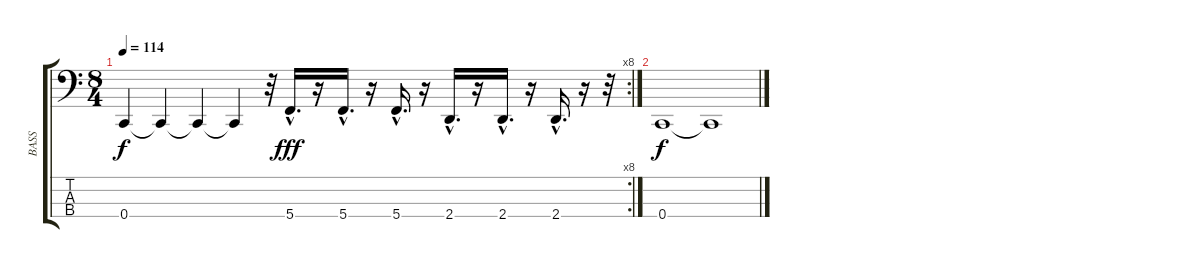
\track ("BASS" "BASS") {instrument electricbassfinger}
\staff {score tabs}
\tuning (F2 C2 G1 C1) {hide}
\rc 8
\ts (8 4)
\tempo 114
\clef f4
\ks c
0.4{t}.4{dy f} 0.4{t}.4 0.4{t}.4 0.4{t}.4 r.32 5.4{hac}.16{d dy fff} r.16 5.4{hac}.16{d} r.16 5.4{hac}.16{d} r.16 2.4{hac}.16{d} r.16 2.4{hac}.16{d} r.16 2.4{hac}.16{d} r.16 r.32 |
0.4.1{dy f} 0.4{t}.1
